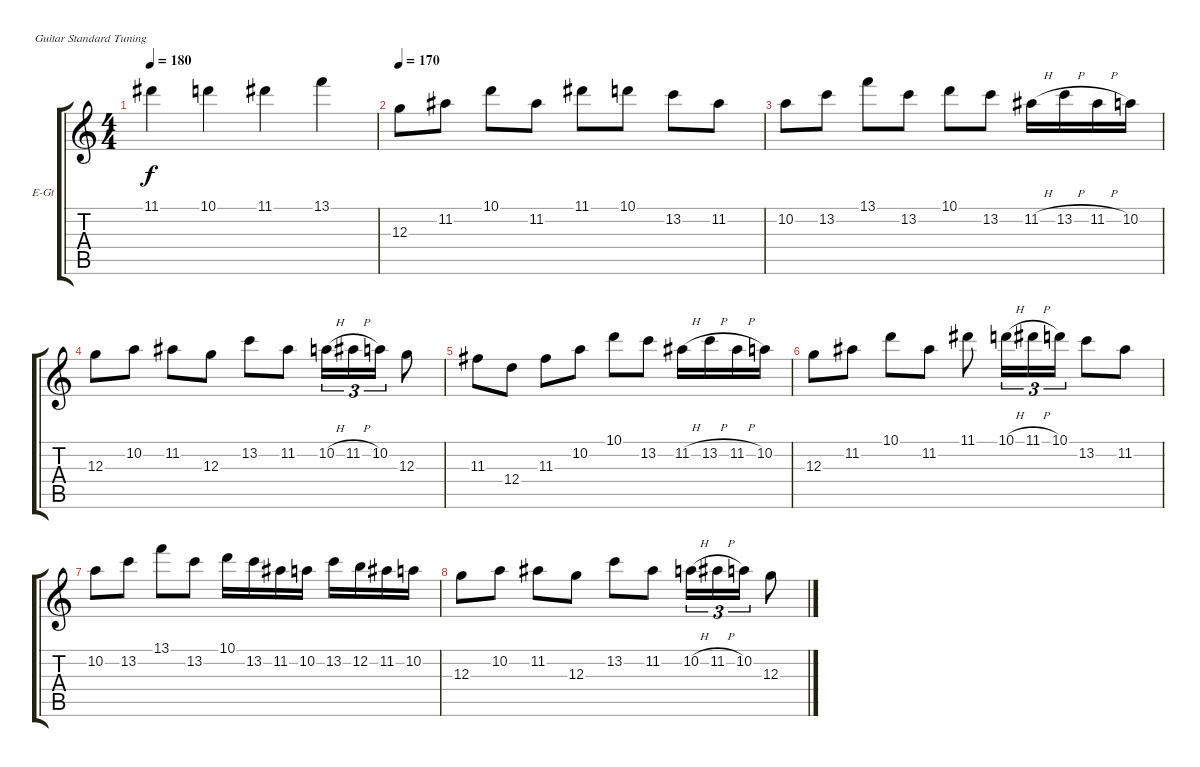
\bracketExtendMode groupsimilarinstruments
\firstSystemTrackNameOrientation horizontal
\otherSystemsTrackNameOrientation horizontal
\track ("Гитара 1" "E-Gt") {instrument distortionguitar}
\staff {score tabs}
\tuning (E4 B3 G3 D3 A2 E2)
\ts (4 4)
\tempo 180
\clef g2
\ks c
11.1.4{dy f} 10.1.4 11.1.4 13.1.4 |
\tempo 170
12.3.8 11.2.8 10.1.8 11.2.8 11.1.8 10.1.8 13.2.8 11.2.8 |
10.2.8 13.2.8 13.1.8 13.2.8 10.1.8 13.2.8 11.2{h}.16 13.2{h}.16 11.2{h}.16 10.2.16 |
12.3.8 10.2.8 11.2.8 12.3.8 13.2.8 11.2.8 10.2{h}.16{tu (3 2)} 11.2{h}.16{tu (3 2)} 10.2.16{tu (3 2)} 12.3.8 |
11.3.8 12.4.8 11.3.8 10.2.8 10.1.8 13.2.8 11.2{h}.16 13.2{h}.16 11.2{h}.16 10.2.16 |
12.3.8 11.2.8 10.1.8 11.2.8 11.1.8 10.1{h}.16{tu (3 2)} 11.1{h}.16{tu (3 2)} 10.1.16{tu (3 2)} 13.2.8 11.2.8 |
10.2.8 13.2.8 13.1.8 13.2.8 10.1.16 13.2.16 11.2.16 10.2.16 13.2.16 12.2.16 11.2.16 10.2.16 |
12.3.8 10.2.8 11.2.8 12.3.8 13.2.8 11.2.8 10.2{h}.16{tu (3 2)} 11.2{h}.16{tu (3 2)} 10.2.16{tu (3 2)} 12.3.8
